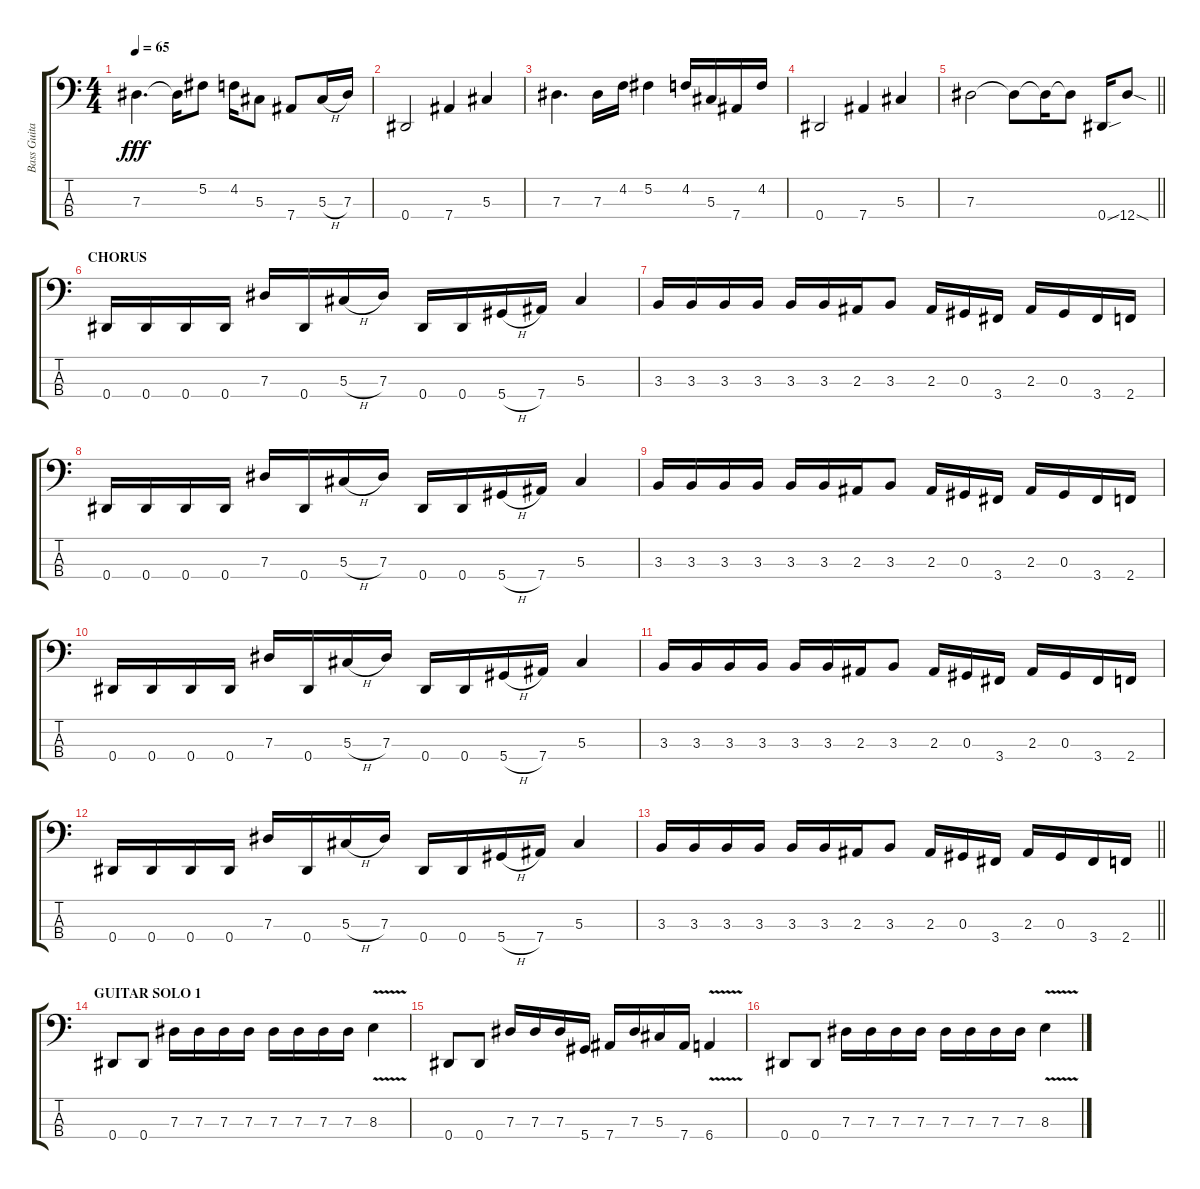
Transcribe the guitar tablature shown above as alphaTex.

\track ("Bass Guitar - Neil Murray" "Bass Guita") {instrument electricbassfinger}
\staff {score tabs}
\tuning (Gb2 Db2 Ab1 Eb1) {hide}
\ts (4 4)
\tempo 65
\clef f4
\ks c
7.3.4{d dy fff} 7.3{t}.16 5.2.8 4.2.16 5.3.8 7.4.8 5.3{h}.16 7.3.16 |
0.4.2 7.4.4 5.3.4 |
7.3.4{d} 7.3.16 4.2.16 5.2.4 4.2.16 5.3.16 7.4.16 4.2.16 |
0.4.2 7.4.4 5.3.4 |
\barLineRight lightlight
7.3.2 7.3{t}.8 7.3{t}.16 7.3{t}.8 0.4{sou}.16 12.4{sod}.8 |
\section ("" "CHORUS")
0.4.16 0.4.16 0.4.16 0.4.16 7.3.16 0.4.16 5.3{h}.16 7.3.16 0.4.16 0.4.16 5.4{h}.16 7.4.16 5.3.4 |
3.3.16 3.3.16 3.3.16 3.3.16 3.3.16 3.3.16 2.3.16 3.3.8 2.3.16 0.3.16 3.4.16 2.3.16 0.3.16 3.4.16 2.4.16 |
0.4.16 0.4.16 0.4.16 0.4.16 7.3.16 0.4.16 5.3{h}.16 7.3.16 0.4.16 0.4.16 5.4{h}.16 7.4.16 5.3.4 |
3.3.16 3.3.16 3.3.16 3.3.16 3.3.16 3.3.16 2.3.16 3.3.8 2.3.16 0.3.16 3.4.16 2.3.16 0.3.16 3.4.16 2.4.16 |
0.4.16 0.4.16 0.4.16 0.4.16 7.3.16 0.4.16 5.3{h}.16 7.3.16 0.4.16 0.4.16 5.4{h}.16 7.4.16 5.3.4 |
3.3.16 3.3.16 3.3.16 3.3.16 3.3.16 3.3.16 2.3.16 3.3.8 2.3.16 0.3.16 3.4.16 2.3.16 0.3.16 3.4.16 2.4.16 |
0.4.16 0.4.16 0.4.16 0.4.16 7.3.16 0.4.16 5.3{h}.16 7.3.16 0.4.16 0.4.16 5.4{h}.16 7.4.16 5.3.4 |
\barLineRight lightlight
3.3.16 3.3.16 3.3.16 3.3.16 3.3.16 3.3.16 2.3.16 3.3.8 2.3.16 0.3.16 3.4.16 2.3.16 0.3.16 3.4.16 2.4.16 |
\section ("" "GUITAR SOLO 1")
0.4.8 0.4.8 7.3.16 7.3.16 7.3.16 7.3.16 7.3.16 7.3.16 7.3.16 7.3.16 8.3{v}.4 |
0.4.8 0.4.8 7.3.16 7.3.16 7.3.16 5.4.16 7.4.16 7.3.16 5.3.16 7.4.16 6.4{v}.4 |
0.4.8 0.4.8 7.3.16 7.3.16 7.3.16 7.3.16 7.3.16 7.3.16 7.3.16 7.3.16 8.3{v}.4
